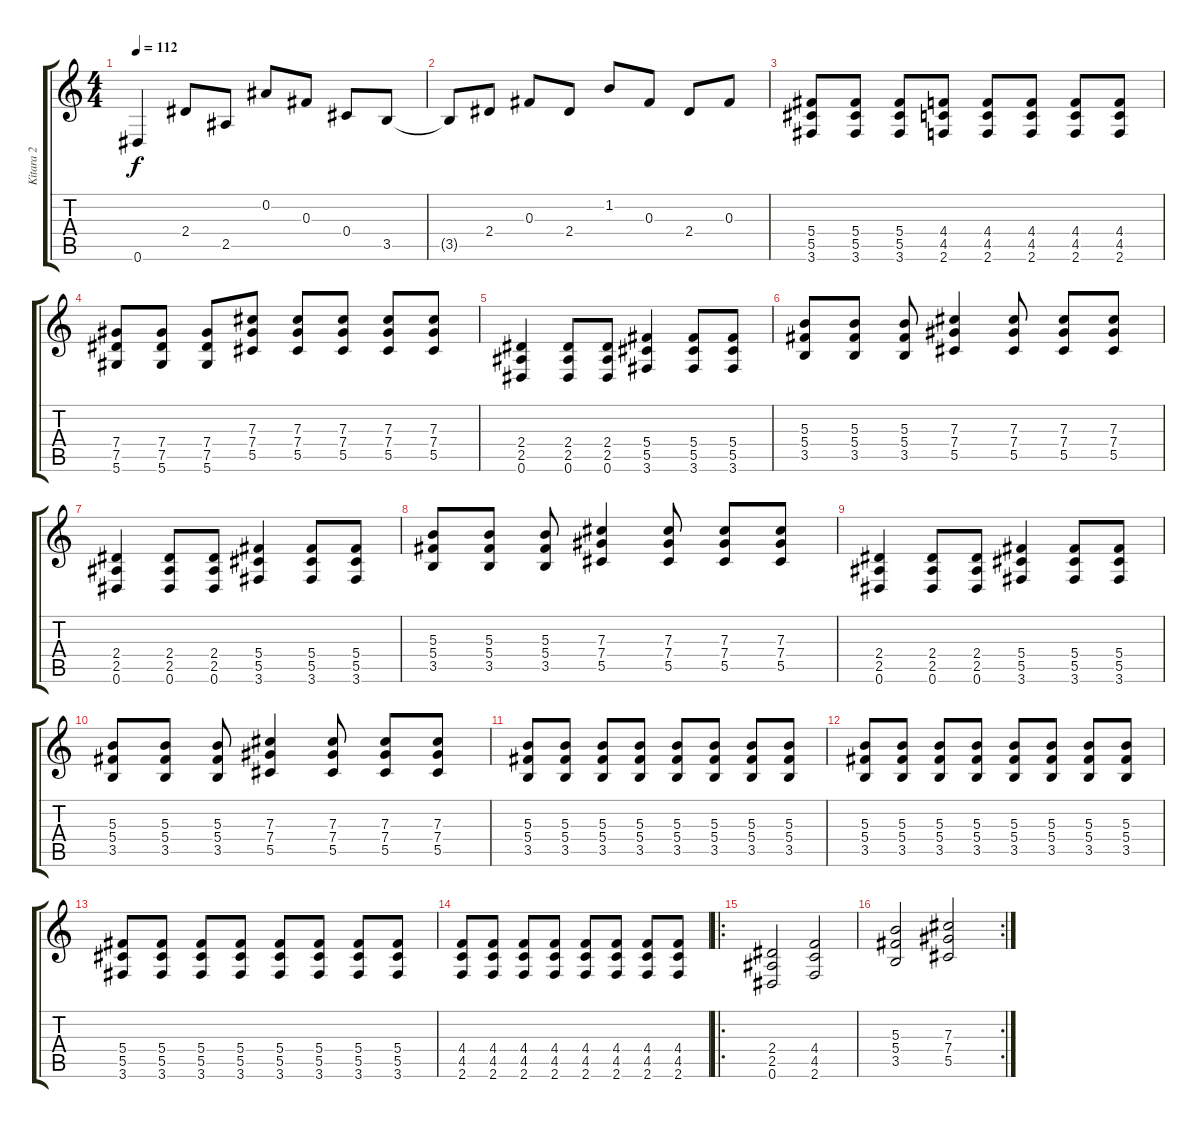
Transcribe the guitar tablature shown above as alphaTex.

\track ("Kitara 2" "Kitara 2") {instrument distortionguitar}
\staff {score tabs}
\tuning (Eb4 Bb3 Gb3 Db3 Ab2 Eb2) {hide}
\ts (4 4)
\tempo 112
\clef g2
\ks c
0.6.4{dy f instrument electricguitarclean} 2.4.8 2.5.8 0.2.8 0.3.8 0.4.8 3.5.8 |
3.5{t}.8 2.4.8 0.3.8 2.4.8 1.2.8 0.3.8 2.4.8 0.3.8 |
(5.4 5.5 3.6).8{instrument distortionguitar} (5.4 5.5 3.6).8 (5.4 5.5 3.6).8 (4.4 4.5 2.6).8 (4.4 4.5 2.6).8 (4.4 4.5 2.6).8 (4.4 4.5 2.6).8 (4.4 4.5 2.6).8 |
(7.4 7.5 5.6).8 (7.4 7.5 5.6).8 (7.4 7.5 5.6).8 (7.3 7.4 5.5).8 (7.3 7.4 5.5).8 (7.3 7.4 5.5).8 (7.3 7.4 5.5).8 (7.3 7.4 5.5).8 |
(2.4 2.5 0.6).4 (2.4 2.5 0.6).8 (2.4 2.5 0.6).8 (5.4 5.5 3.6).4 (5.4 5.5 3.6).8 (5.4 5.5 3.6).8 |
(5.3 5.4 3.5).8 (5.3 5.4 3.5).8 (5.3 5.4 3.5).8 (7.3 7.4 5.5).4 (7.3 7.4 5.5).8 (7.3 7.4 5.5).8 (7.3 7.4 5.5).8 |
(2.4 2.5 0.6).4 (2.4 2.5 0.6).8 (2.4 2.5 0.6).8 (5.4 5.5 3.6).4 (5.4 5.5 3.6).8 (5.4 5.5 3.6).8 |
(5.3 5.4 3.5).8 (5.3 5.4 3.5).8 (5.3 5.4 3.5).8 (7.3 7.4 5.5).4 (7.3 7.4 5.5).8 (7.3 7.4 5.5).8 (7.3 7.4 5.5).8 |
(2.4 2.5 0.6).4 (2.4 2.5 0.6).8 (2.4 2.5 0.6).8 (5.4 5.5 3.6).4 (5.4 5.5 3.6).8 (5.4 5.5 3.6).8 |
(5.3 5.4 3.5).8 (5.3 5.4 3.5).8 (5.3 5.4 3.5).8 (7.3 7.4 5.5).4 (7.3 7.4 5.5).8 (7.3 7.4 5.5).8 (7.3 7.4 5.5).8 |
(5.3 5.4 3.5).8 (5.3 5.4 3.5).8 (5.3 5.4 3.5).8 (5.3 5.4 3.5).8 (5.3 5.4 3.5).8 (5.3 5.4 3.5).8 (5.3 5.4 3.5).8 (5.3 5.4 3.5).8 |
(5.3 5.4 3.5).8 (5.3 5.4 3.5).8 (5.3 5.4 3.5).8 (5.3 5.4 3.5).8 (5.3 5.4 3.5).8 (5.3 5.4 3.5).8 (5.3 5.4 3.5).8 (5.3 5.4 3.5).8 |
(5.4 5.5 3.6).8 (5.4 5.5 3.6).8 (5.4 5.5 3.6).8 (5.4 5.5 3.6).8 (5.4 5.5 3.6).8 (5.4 5.5 3.6).8 (5.4 5.5 3.6).8 (5.4 5.5 3.6).8 |
(4.4 4.5 2.6).8 (4.4 4.5 2.6).8 (4.4 4.5 2.6).8 (4.4 4.5 2.6).8 (4.4 4.5 2.6).8 (4.4 4.5 2.6).8 (4.4 4.5 2.6).8 (4.4 4.5 2.6).8 |
\ro
(2.4 2.5 0.6).2 (4.4 4.5 2.6).2 |
\rc 2
(5.3 5.4 3.5).2 (7.3 7.4 5.5).2
